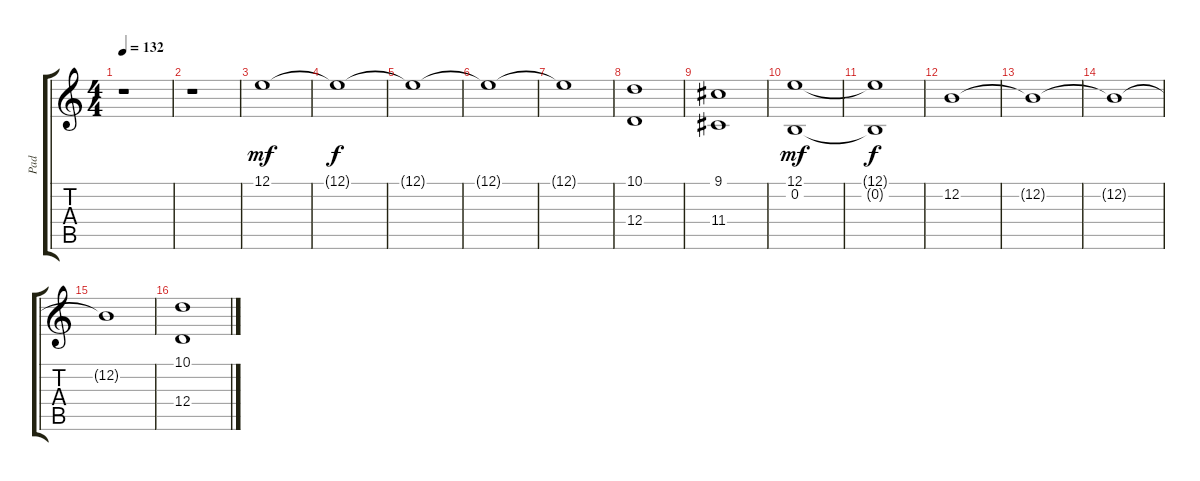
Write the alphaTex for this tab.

\track ("Pad" "Pad") {instrument fx6goblins}
\staff {score tabs}
\tuning (E4 B3 G3 D3 A2 E2) {hide}
\ts (4 4)
\tempo 132
\clef g2
\ks c
r.1{dy mf} |
r.1 |
12.1.1 |
12.1{t}.1{dy f} |
12.1{t}.1 |
12.1{t}.1 |
12.1{t}.1 |
(10.1 12.4).1 |
(9.1 11.4).1 |
(12.1 0.2).1{dy mf} |
(12.1{t} 0.2{t}).1{dy f} |
12.2.1 |
12.2{t}.1 |
12.2{t}.1 |
12.2{t}.1 |
(10.1 12.4).1
